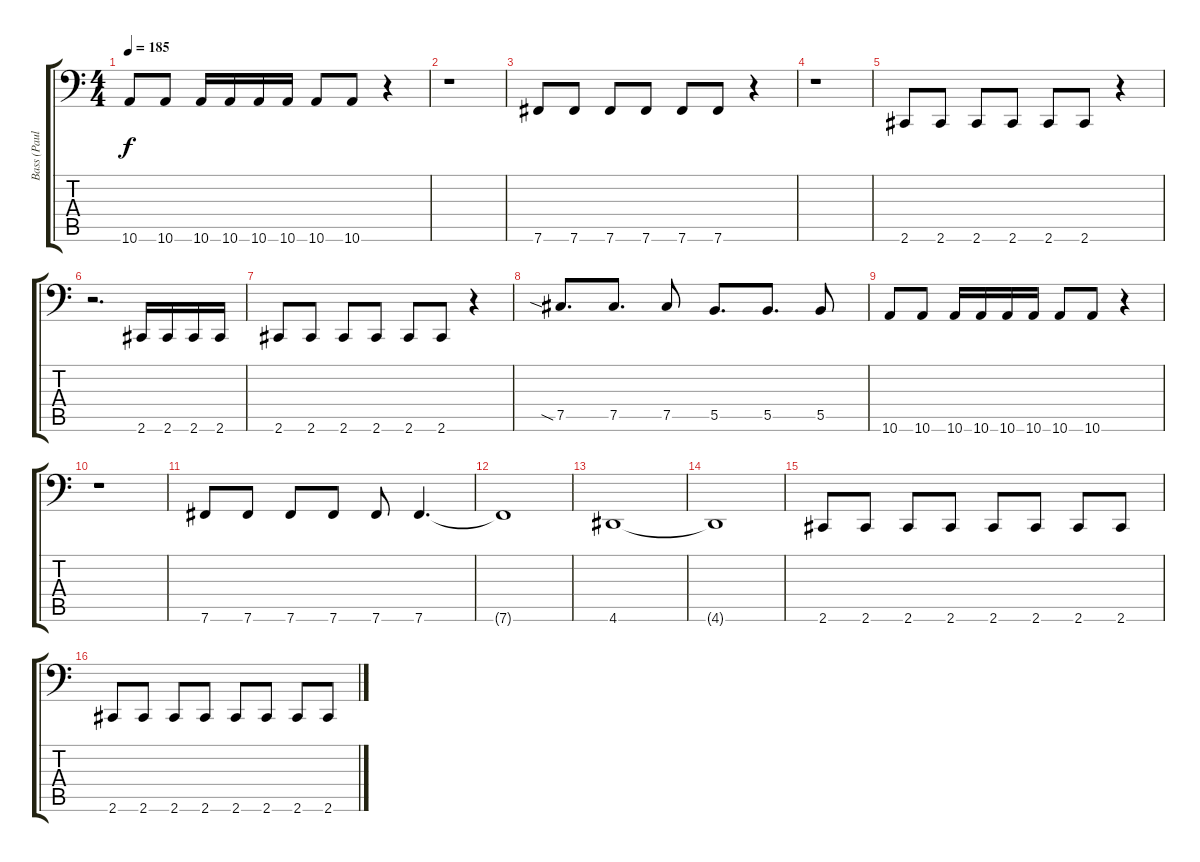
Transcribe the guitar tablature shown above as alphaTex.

\track ("Bass (Paul)" "Bass (Paul") {instrument electricbassfinger}
\staff {score tabs}
\tuning (Db3 Ab2 E2 B1 Gb1 B0) {hide}
\ts (4 4)
\tempo 185
\clef f4
\ks c
10.6.8{dy f} 10.6.8 10.6.16 10.6.16 10.6.16 10.6.16 10.6.8 10.6.8 r.4 |
r.1 |
7.6.8 7.6.8 7.6.8 7.6.8 7.6.8 7.6.8 r.4 |
r.1 |
2.6.8 2.6.8 2.6.8 2.6.8 2.6.8 2.6.8 r.4 |
r.2{d} 2.6.16 2.6.16 2.6.16 2.6.16 |
2.6.8 2.6.8 2.6.8 2.6.8 2.6.8 2.6.8 r.4 |
7.5{sia}.8{d} 7.5.8{d} 7.5.8 5.5.8{d} 5.5.8{d} 5.5.8 |
10.6.8 10.6.8 10.6.16 10.6.16 10.6.16 10.6.16 10.6.8 10.6.8 r.4 |
r.1 |
7.6.8 7.6.8 7.6.8 7.6.8 7.6.8 7.6.4{d} |
7.6{t}.1 |
4.6.1 |
4.6{t}.1 |
2.6.8 2.6.8 2.6.8 2.6.8 2.6.8 2.6.8 2.6.8 2.6.8 |
2.6.8 2.6.8 2.6.8 2.6.8 2.6.8 2.6.8 2.6.8 2.6.8
